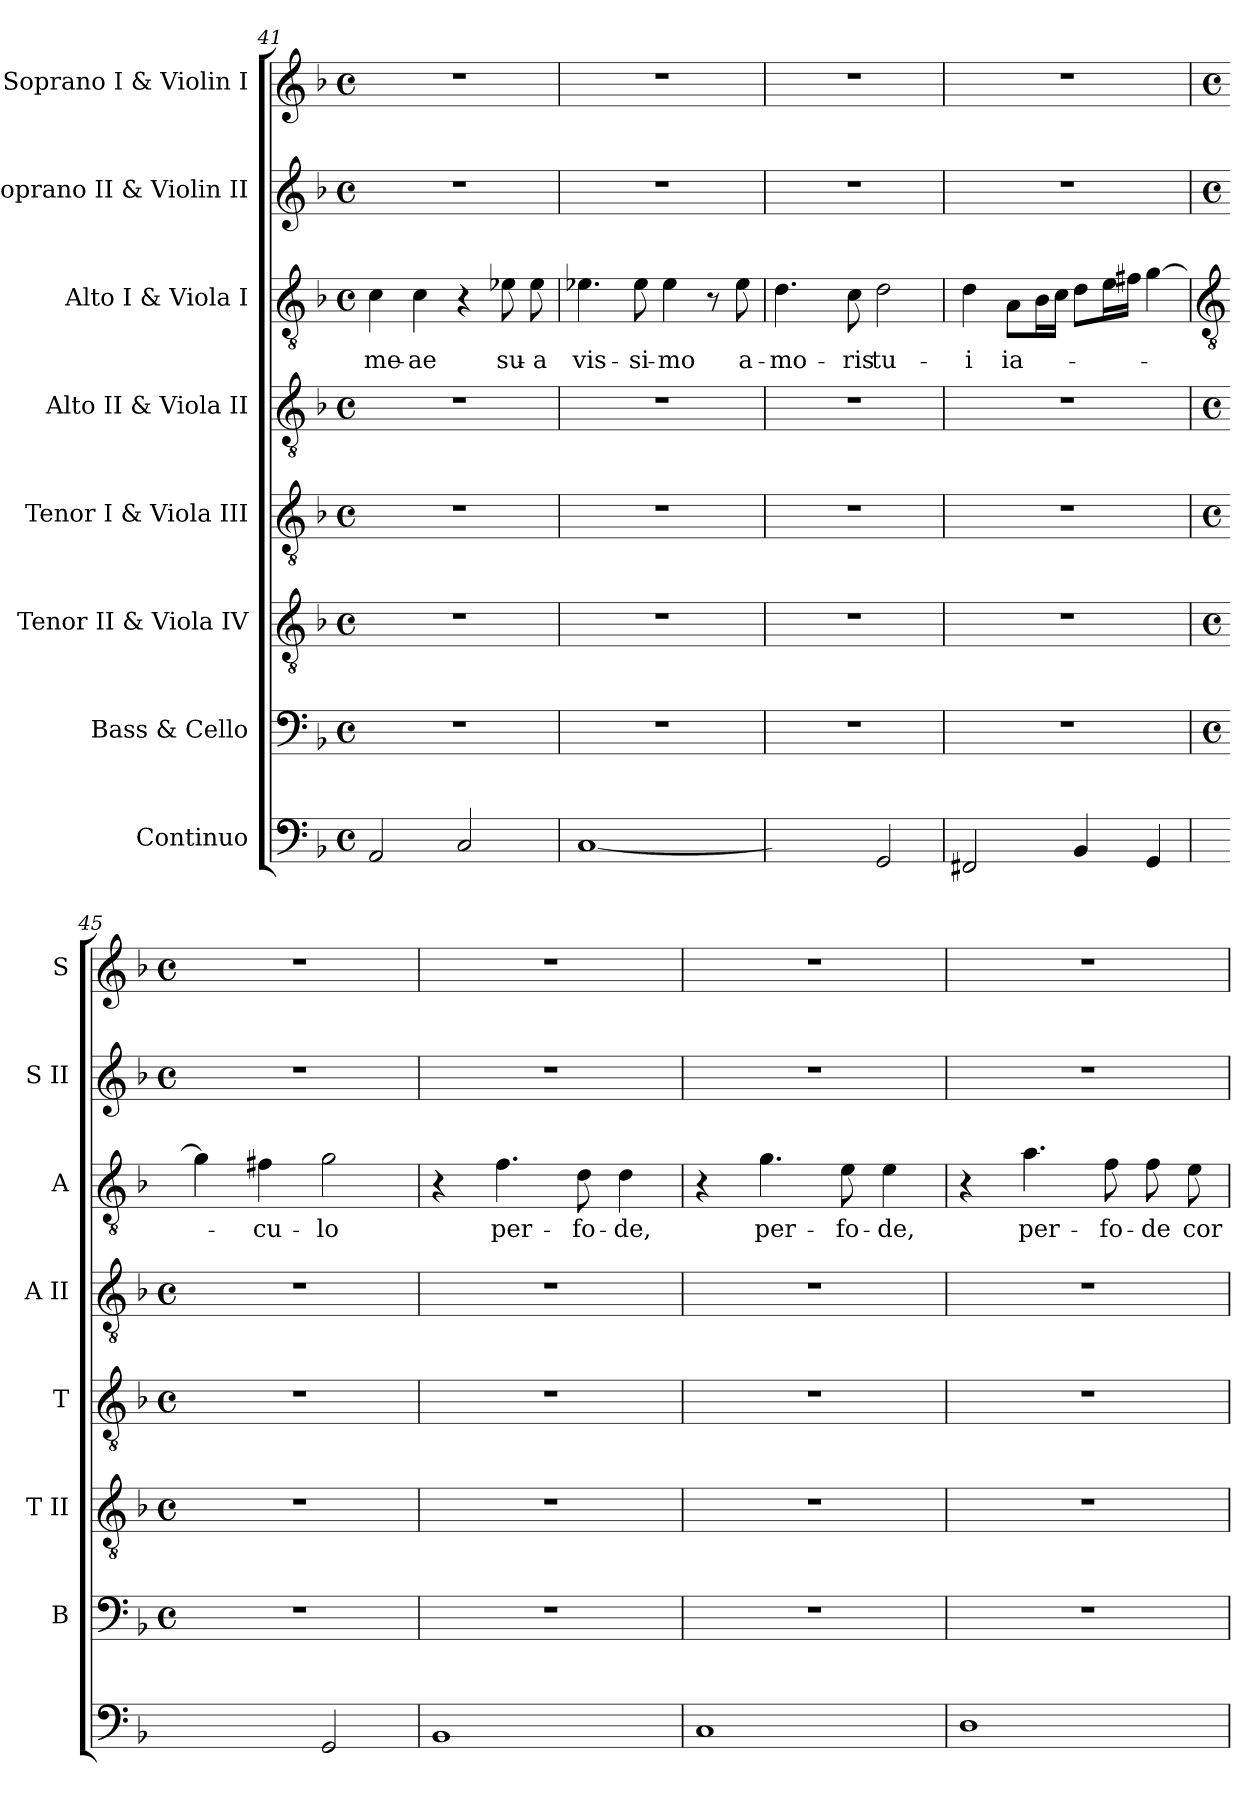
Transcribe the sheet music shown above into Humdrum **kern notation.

**kern	**text	**kern	**kern	**kern	**kern	**kern	**text	**kern	**kern
*part8	*part8	*part7	*part6	*part5	*part4	*part3	*part3	*part2	*part1
*staff8	*staff8	*staff7	*staff6	*staff5	*staff4	*staff3	*staff3	*staff2	*staff1
*I"Continuo	*	*I"Bass & Cello	*I"Tenor II & Viola IV	*I"Tenor I & Viola III	*I"Alto II & Viola II	*I"Alto I & Viola I	*	*I"Soprano II & Violin II	*I"Soprano I & Violin I
*	*	*I'B	*I'T II	*I'T	*I'A II	*I'A	*	*I'S II	*I'S
*clefF4	*	*clefF4	*clefGv2	*clefGv2	*clefGv2	*clefGv2	*	*clefG2	*clefG2
*k[b-]	*	*k[b-]	*k[b-]	*k[b-]	*k[b-]	*k[b-]	*	*k[b-]	*k[b-]
*F:	*	*F:	*F:	*F:	*F:	*F:	*	*F:	*F:
*M4/4	*	*M4/4	*M4/4	*M4/4	*M4/4	*M4/4	*	*M4/4	*M4/4
*met(c)	*	*met(c)	*met(c)	*met(c)	*met(c)	*met(c)	*	*met(c)	*met(c)
=41	=41	=41	=41	=41	=41	=41	=41	=41	=41
!	!	!	!	!	!	!	!LO:LY:b	!	!
2AA	.	1r	1r	1r	1r	4c	me-	1r	1r
!	!	!	!	!	!	!	!LO:LY:b	!	!
.	.	.	.	.	.	4c	-ae	.	.
2C	.	.	.	.	.	4r	.	.	.
!	!	!	!	!	!	!	!LO:LY:b	!	!
.	.	.	.	.	.	8e-X	su-	.	.
!	!	!	!	!	!	!	!LO:LY:b	!	!
.	.	.	.	.	.	8e-	-a	.	.
=42	=42	=42	=42	=42	=42	=42	=42	=42	=42
!	!	!	!	!	!	!	!LO:LY:b	!	!
[1C	.	1r	1r	1r	1r	4.e-X	vis-	1r	1r
!	!	!	!	!	!	!	!LO:LY:b	!	!
.	.	.	.	.	.	8e-	-si-	.	.
!	!	!	!	!	!	!	!LO:LY:b	!	!
.	.	.	.	.	.	4e-	-mo	.	.
.	.	.	.	.	.	8r	.	.	.
!	!	!	!	!	!	!	!LO:LY:b	!	!
.	.	.	.	.	.	8e-	a-	.	.
=43	=43	=43	=43	=43	=43	=43	=43	=43	=43
!	!LO:LY:b	!	!	!	!	!	!LO:LY:b	!	!
4Cyy_	9	1r	1r	1r	1r	4.d	-mo-	1r	1r
!	!LO:LY:b	!	!	!	!	!	!	!	!
4Cyy]	8	.	.	.	.	.	.	.	.
!	!	!	!	!	!	!	!LO:LY:b	!	!
.	.	.	.	.	.	8c	-ris	.	.
!	!	!	!	!	!	!	!LO:LY:b	!	!
2GG	.	.	.	.	.	2d	tu-	.	.
=44	=44	=44	=44	=44	=44	=44	=44	=44	=44
!	!	!	!	!	!	!	!LO:LY:b	!	!
2FF#X	.	1r	1r	1r	1r	4d	-i	1r	1r
!	!	!	!	!	!	!	!LO:LY:b	!	!
.	.	.	.	.	.	8AL	ia-	.	.
.	.	.	.	.	.	16B-L	.	.	.
.	.	.	.	.	.	16cJJ	.	.	.
4BB-	.	.	.	.	.	8dL	.	.	.
.	.	.	.	.	.	16eL	.	.	.
.	.	.	.	.	.	16f#XJJ	.	.	.
4GG	.	.	.	.	.	[4g	.	.	.
!!LO:LB:g=z
=45	=45	=45	=45	=45	=45	=45	=45	=45	=45
*	*	*	*	*	*	*clefGv2	*	*	*
*	*	*M4/4	*M4/4	*M4/4	*M4/4	*	*	*M4/4	*M4/4
*	*	*met(c)	*met(c)	*met(c)	*met(c)	*	*	*met(c)	*met(c)
!	!LO:LY:b	!	!	!	!	!	!	!	!
[4Dyy	4	1r	1r	1r	1r	4g]	.	1r	1r
!	!	!	!	!	!	!	!LO:LY:b	!	!
4Dyy]	.	.	.	.	.	4f#X	cu-	.	.
!	!	!	!	!	!	!	!LO:LY:b	!	!
2GG	.	.	.	.	.	2g	-lo	.	.
=46	=46	=46	=46	=46	=46	=46	=46	=46	=46
1BB-	.	1r	1r	1r	1r	4r	.	1r	1r
!	!	!	!	!	!	!	!LO:LY:b	!	!
.	.	.	.	.	.	4.f	per-	.	.
!	!	!	!	!	!	!	!LO:LY:b	!	!
.	.	.	.	.	.	8d	-fo-	.	.
!	!	!	!	!	!	!	!LO:LY:b	!	!
.	.	.	.	.	.	4d	-de,	.	.
=47	=47	=47	=47	=47	=47	=47	=47	=47	=47
1C	.	1r	1r	1r	1r	4r	.	1r	1r
!	!	!	!	!	!	!	!LO:LY:b	!	!
.	.	.	.	.	.	4.g	per-	.	.
!	!	!	!	!	!	!	!LO:LY:b	!	!
.	.	.	.	.	.	8e	-fo-	.	.
!	!	!	!	!	!	!	!LO:LY:b	!	!
.	.	.	.	.	.	4e	-de,	.	.
=48	=48	=48	=48	=48	=48	=48	=48	=48	=48
1D	.	1r	1r	1r	1r	4r	.	1r	1r
!	!	!	!	!	!	!	!LO:LY:b	!	!
.	.	.	.	.	.	4.a	per-	.	.
!	!	!	!	!	!	!	!LO:LY:b	!	!
.	.	.	.	.	.	8f	-fo-	.	.
!	!	!	!	!	!	!	!LO:LY:b	!	!
.	.	.	.	.	.	8f	-de	.	.
!	!	!	!	!	!	!	!LO:LY:b	!	!
.	.	.	.	.	.	8e	cor	.	.
=	=	=	=	=	=	=	=	=	=
*-	*-	*-	*-	*-	*-	*-	*-	*-	*-
